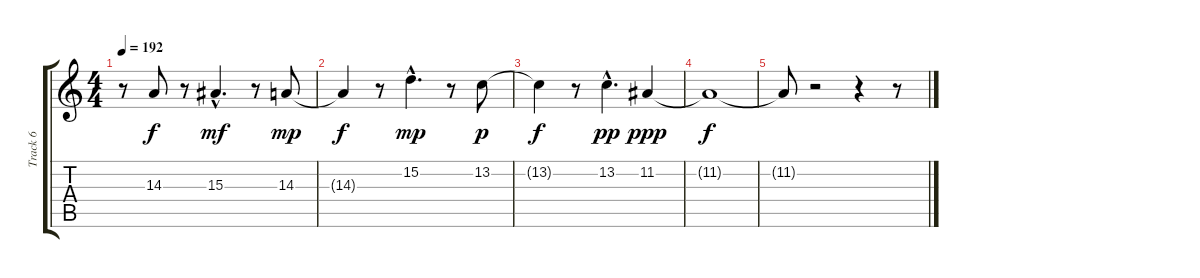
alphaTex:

\track ("Track 6" "Track 6") {instrument synthvoice}
\staff {score tabs}
\tuning (E4 B3 G3 D3 A2 E2) {hide}
\ts (4 4)
\tempo 192
\clef g2
\ks c
r.8{dy f} 14.3.8 r.8 15.3{hac}.4{d dy mf} r.8 14.3.8{dy mp} |
14.3{t}.4{dy f} r.8 15.2{hac}.4{d dy mp} r.8 13.2.8{dy p} |
13.2{t}.4{dy f} r.8 13.2{hac}.4{d dy pp} 11.2.4{dy ppp} |
11.2{t}.1{dy f} |
11.2{t}.8 r.2 r.4 r.8
